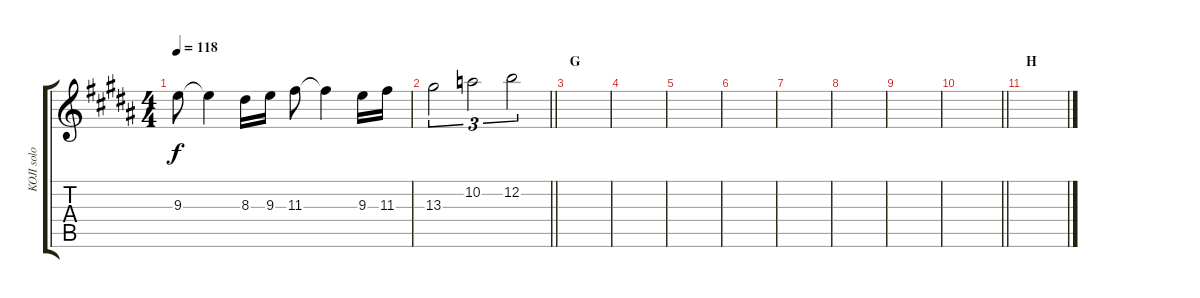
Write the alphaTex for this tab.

\track ("KOJI solo" "KOJI solo") {instrument distortionguitar}
\staff {score tabs}
\tuning (E4 B3 G3 D3 A2 E2) {hide}
\ts (4 4)
\tempo 118
\clef g2
\ks b
9.3.8{dy f} 9.3{t}.4 8.3.16 9.3.16 11.3.8 11.3{t}.4 9.3.16 11.3.16 |
\barLineRight lightlight
13.3.2{tu (3 2)} 10.2.2{tu (3 2)} 12.2.2{tu (3 2)} |
\section ("" "G")
|
|
|
|
|
|
|
\barLineRight lightlight
|
\section ("" "H")
